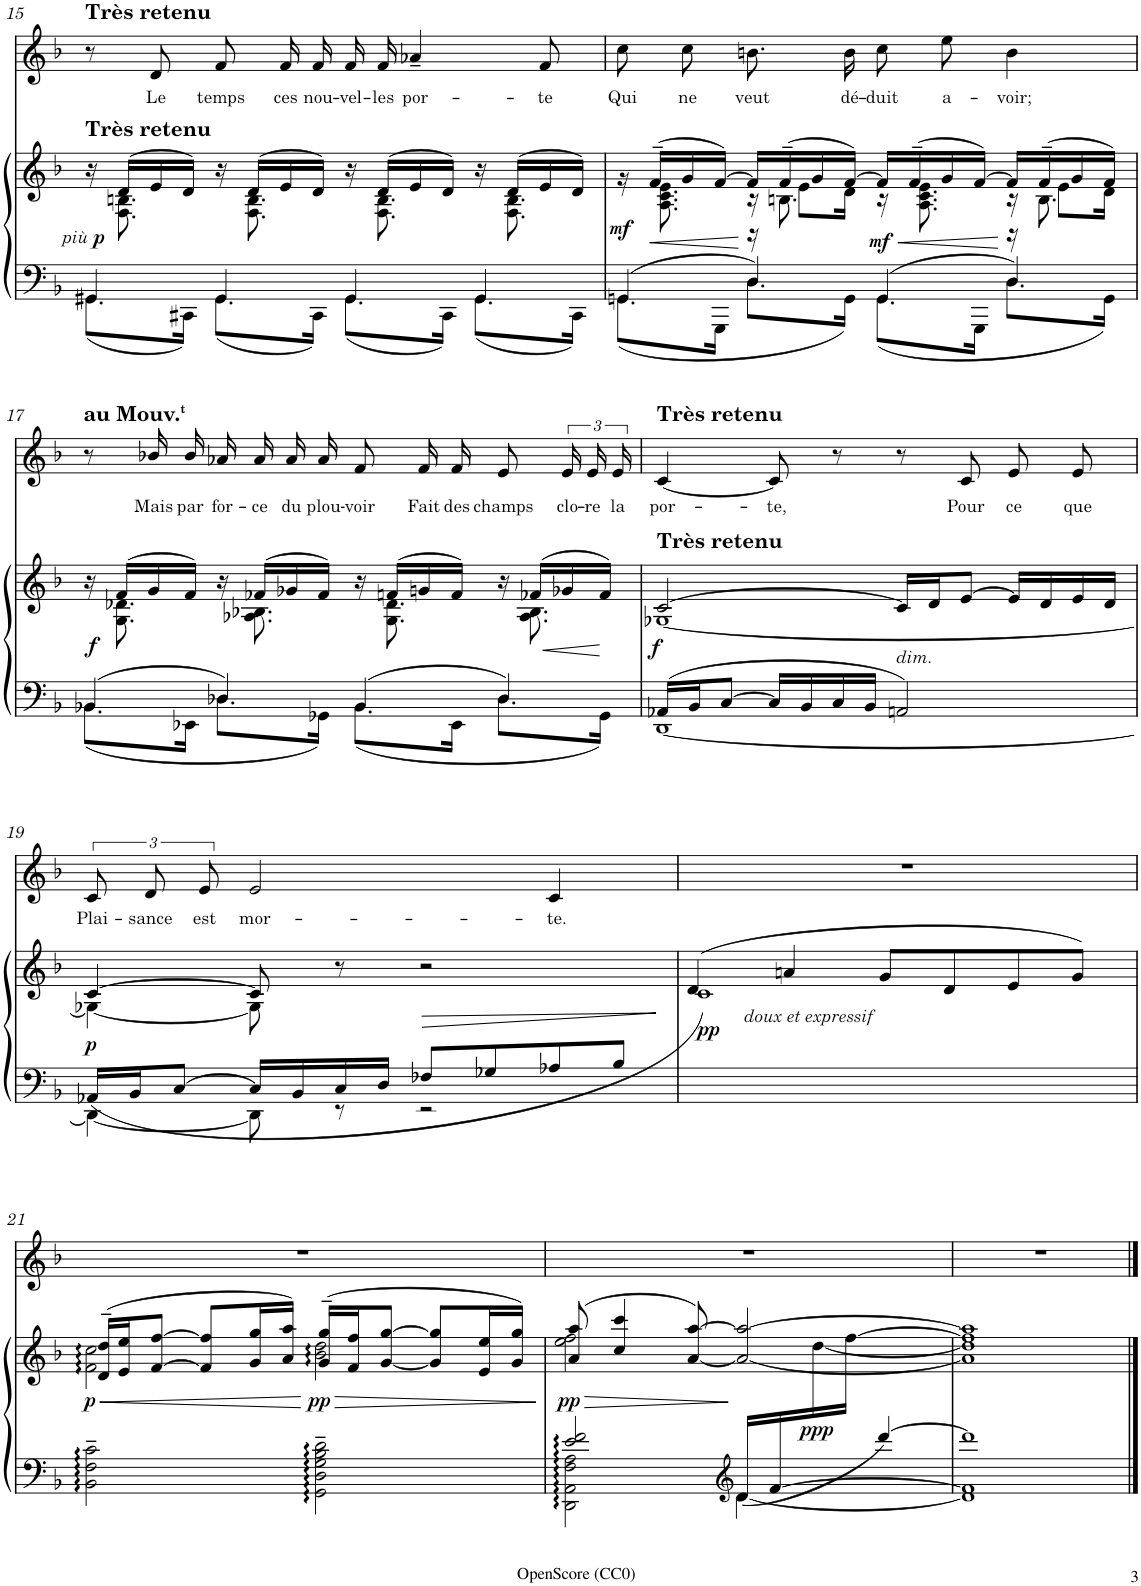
**kern	**kern	**dynam	**kern	**text
*part2	*part2	*part2	*part1	*part1
*staff3	*staff2	*staff2/3	*staff1	*staff1
*I"Piano	*	*	*I"Chant Voice	*
*I'Pno	*	*	*	*
!!LO:PB:g=z
*clefF4	*clefG2	*	*clefG2	*
*k[b-]	*k[b-]	*	*k[b-]	*
*M4/4	*M4/4	*	*M4/4	*
=15	=15	=15	=15	=15
*^	*	*	*	*
!	!	!	!	!LO:TX:a:B:t=Très retenu	!
!	!	!LO:TX:a:B:t=Très retenu	!	!	!
!	!LO:N:head=solid	!	!LO:DY:b	!	!
*	*	*^	*	*	*
!	!	!	!	!LO:DY:n=1:b	!	!
4GG#X/	8.GG#\L	16r	16ryy	other-dynamics p	8r	.
.	.	(16d/LL	8.F\ 8.Bn\	.	.	.
!	!	!	!	!	!	!LO:LY:b
.	.	16e/	.	.	8d/	Le
.	16CC#X\Jk	16d/JJ)	.	.	.	.
!	!LO:N:head=solid	!	!	!	!	!LO:LY:b
4GG#/	8.GG#\L	16r	16ryy	.	8f/L	temps
.	.	(16d/LL	8.F\ 8.B\	.	.	.
!	!	!	!	!	!	!LO:LY:b
.	.	16e/	.	.	16f/L	ces
!	!	!	!	!	!	!LO:LY:b
.	16CC#\Jk	16d/JJ)	.	.	16f/JJ	nou-
!	!LO:N:head=solid	!	!	!	!	!LO:LY:b
4GG#/	8.GG#\L	16r	16ryy	.	16f/LL	-vel-
!	!	!	!	!	!	!LO:LY:b
.	.	(16d/LL	8.F\ 8.B\	.	16f/JJ	-les
!	!	!	!	!	!	!LO:LY:b
.	.	16e/	.	.	4a-X~/	por-
.	16CC#\Jk	16d/JJ)	.	.	.	.
!	!LO:N:head=solid	!	!	!	!	!
4GG#/	8.GG#\L	16r	16ryy	.	.	.
.	.	(16d/LL	8.F\ 8.B\	.	.	.
!	!	!	!	!	!	!LO:LY:b
.	.	16e/	.	.	8f/	-te
.	16CC#\Jk	16d/JJ)	.	.	.	.
*	*	*v	*v	*	*	*
=16	=16	=16	=16	=16	=16
!	!LO:N:head=solid	!	!LO:DY:b	!	!LO:LY:b
*	*	*^	*	*	*
*	*	*	*^	*	*	*
4GG/	8.GGn\L	16ryy	16r	4ryy	mf	8cc\L	Qui
!	!	!	!	!	!LO:HP:b	!	!
.	.	(16f~/LL	8.A\ 8.c\ 8.e\	.	<	.	.
!	!	!	!	!	!	!	!LO:LY:b
.	.	16g/	.	.	.	8cc\J	ne
.	16GGG\Jk	[16f/JJ)	.	.	.	.	.
!	!LO:N:head=solid	!	!	!	!	!	!LO:LY:b
4D/	8.D\L	16f/LL]	16r	16r	[	8.bn\L	veut
.	.	(16f~/	8.Bn\	8e\L	.	.	.
.	.	16g/	.	.	.	.	.
!	!	!	!	!	!	!	!LO:LY:b
.	16GG\Jk	[16f/JJ)	.	16d\Jk	.	16b\Jk	dé-
!	!LO:N:head=solid	!	!	!	!LO:HP:b	!	!LO:LY:b
!	!	!	!	!	!LO:DY:n=1:b	!	!
4GG/	8.GG\L	16f/LL]	16r	4ryy	< mf	8cc\L	-duit
.	.	(16f~/	8.A\ 8.c\ 8.e\	.	.	.	.
!	!	!	!	!	!	!	!LO:LY:b
.	.	16g/	.	.	.	8ee\J	a-
.	16GGG\Jk	[16f/JJ)	.	.	.	.	.
!	!LO:N:head=solid	!	!	!	!	!	!LO:LY:b
4D/	8.D\L	16f/LL]	16r	16r	[	4b\	-voir;
.	.	(16f~/	8.B\	8e\L	.	.	.
.	.	16g/	.	.	.	.	.
.	16GG\Jk	16f/JJ)	.	16d\Jk	.	.	.
!!LO:LB:g=z
=17	=17	=17	=17	=17	=17	=17	=17
!	!	!	!	!	!	!LO:TX:a:B:t=au Mouv.	!
!	!	!	!	!	!	!LO:TX:a:t=t	!
!	!LO:N:head=solid	!	!	!	!	!	!
*	*	*	*v	*v	*	*	*
4BB-/	8.BB-X\L	16r	16ryy	.	8r	.
!	!	!	!	!LO:DY:b	!	!
.	.	(16f/LL	8.G\ 8.d-X\	f	.	.
!	!	!	!	!	!	!LO:LY:b
.	.	16g/	.	.	16b-X/LL	Mais
!	!	!	!	!	!	!LO:LY:b
.	16EE-X\Jk	16f/JJ)	.	.	16b-/JJ	par
!	!LO:N:head=solid	!	!	!	!	!LO:LY:b
4D-X/	8.D-\L	16r	16ryy	.	16a-X/LL	for-
!	!	!	!	!	!	!LO:LY:b
.	.	(16f-X/LL	8.A-X\ 8.B-X\	.	16a-/J	-ce
!	!	!	!	!	!	!LO:LY:b
.	.	16g-X/	.	.	16a-/L	du
!	!	!	!	!	!	!LO:LY:b
.	16GG-X\Jk	16f-/JJ)	.	.	16a-/JJ	plou-
!	!LO:N:head=solid	!	!	!	!	!LO:LY:b
4BB-/	8.BB-\L	16r	16ryy	.	8f/L	-voir
.	.	(16fn/LL	8.G\ 8.d-\	.	.	.
!	!	!	!	!	!	!LO:LY:b
.	.	16gn/	.	.	16f/L	Fait
!	!	!	!	!	!	!LO:LY:b
.	16EE-\Jk	16f/JJ)	.	.	16f/JJ	des
!	!LO:N:head=solid	!	!	!	!	!LO:LY:b
4D-/	8.D-\L	16r	16ryy	.	8e/L	champs
!	!	!	!	!LO:HP:b	!	!
.	.	(16f-X/LL	8.A-\ 8.B-\	<	.	.
!	!	!	!	!	!	!LO:LY:b
.	.	16g-X/	.	.	24e/L	clo-
!	!	!	!	!	!	!LO:LY:b
.	.	.	.	.	24e/	-re
.	16GG-\Jk	16f-/JJ)	.	[	.	.
!	!	!	!	!	!	!LO:LY:b
.	.	.	.	.	24e/JJ	la
=18	=18	=18	=18	=18	=18	=18
!	!	!	!	!	!LO:TX:a:B:t=Très retenu	!
!	!	!LO:TX:a:B:t=Très retenu	!	!	!	!
!	!	!	!	!LO:DY:b	!	!LO:LY:b
16AA-X/LL	[1DD	[2c/	[1G-X	f	[4c/	por-
16BB-/J	.	.	.	.	.	.
[8C/J	.	.	.	.	.	.
!	!	!	!	!	!	!LO:LY:b
16C/LL]	.	.	.	.	8c/]	-te,
16BB-/	.	.	.	.	.	.
16C/	.	.	.	.	8r	.
16BB-/JJ	.	.	.	.	.	.
!	!	!LO:TX:b:i:t=dim.	!	!	!	!
2AAn/	.	16c/LL]	.	.	8r	.
.	.	16d/J	.	.	.	.
!	!	!	!	!	!	!LO:LY:b
.	.	[8e/J	.	.	8c/	Pour
!	!	!	!	!	!	!LO:LY:b
.	.	16e/LL]	.	.	8e/L	ce
.	.	16d/	.	.	.	.
!	!	!	!	!	!	!LO:LY:b
.	.	16e/	.	.	8e/J	que
.	.	16d/JJ	.	.	.	.
!!LO:LB:g=z
=19	=19	=19	=19	=19	=19	=19
!	!	!	!	!LO:DY:b	!	!LO:LY:b
(16AA-X/LL	4DD\_	[4c/	4G-X\_	p	12c/L	Plai-
16BB-/J	.	.	.	.	.	.
!	!	!	!	!	!	!LO:LY:b
.	.	.	.	.	12d/	-sance
[8C/J	.	.	.	.	.	.
!	!	!	!	!	!	!LO:LY:b
.	.	.	.	.	12e/J	est
!	!	!	!	!	!	!LO:LY:b
16C/LL]	8DD\]	8c/]	8G-\]	.	2e/	mor-
16BB-/	.	.	.	.	.	.
16C/	8r	8r	8ryy	.	.	.
16D/JJ	.	.	.	.	.	.
8F-X/L	2r	2r	2ryy	.	.	.
8G-X/	.	.	.	.	.	.
!	!	!	!	!	!	!LO:LY:b
8A-X/	.	.	.	.	4c/	-te.
8B-/J	.	.	.	.	.	.
*v	*v	*	*	*	*	*
=20	=20	=20	=20	=20	=20
!	!LO:TX:b:i:t=doux et expressif	!	!	!	!
!	!	!	!LO:DY:b	!	!
1ryy	(4d/	1c)	pp	1r	.
.	4an/	.	.	.	.
.	8g/L	.	.	.	.
.	8d/	.	.	.	.
.	8e/	.	.	.	.
.	8g/J)	.	.	.	.
!!LO:LB:g=z
=21	=21	=21	=21	=21	=21
!	!	!	!LO:HP:b	!	!
!	!	!	!LO:DY:n=1:b	!	!
2BB-\::~ 2F\::~ 2c\::~	(16d/~ 16dd/~LL	2f\:: 2cc\::	< p	1r	.
.	16e/ 16ee/J	.	.	.	.
.	[8f/ [8ff/J	.	.	.	.
.	8f/] 8ff/]L	.	.	.	.
.	16g/ 16gg/L	.	.	.	.
.	16a/ 16aa/JJ)	.	.	.	.
!	!	!	!LO:HP:n=1:b	!	!
!	!	!	!LO:DY:n=2:b	!	!
2GG\::~ 2D\::~ 2G\::~ 2B-\::~ 2d\::~	(16g/~ 16gg/~LL	2b-\:: 2dd\::	[ > pp	.	.
.	16f/ 16ff/J	.	.	.	.
.	[<8g/ [8gg/J	.	.	.	.
.	8g/] 8gg/]L	.	.	.	.
.	16e/ 16ee/L	.	.	.	.
.	16g/ 16gg/JJ)	.	.	.	.
*	*v	*v	*	*	*
.	.	]	.	.
=22	=22	=22	=22	=22
*^	*	*	*	*
!	!	!	!LO:HP:b	!	!
*	*	*^	*	*	*
*	*	*	*^	*	*	*
!	!	!	!	!	!LO:DY:n=1:b	!	!
2e/:: 2f/::	2DD\:: 2AA\:: 2F\:: 2A\::	(8a/ 8aa/	2ee\ 2ff\	8ryy	> pp	1r	.
*	*	*	*v	*v	*	*	*
.	.	4cc/ 4ccc/	.	.	.	.
.	.	[<8a/ [8aa/)	.	.	.	.
*clefG2	*	*	*	*	*	*
16d/LL	[2d\	2a/_ 2aa/_	2ryy	]	.	.
[16f/	.	.	.	.	.	.
*	*	*	*^	*	*	*
!	!	!	!	!	!LO:DY:n=2:a=2	!	!
8ryy	.	.	.	[16dd\	ppp	.	.
.	.	.	.	[>16ff\JJ	.	.	.
[4ddd/	.	.	.	4ryy	.	.	.
*	*	*v	*v	*v	*	*	*
=23	=23	=23	=23	=23	=23
1d] 1f]	1ddd]	1a] 1dd] 1ff] 1aa]	.	1r	.
*v	*v	*	*	*	*
==	==	==	==	==
*-	*-	*-	*-	*-
